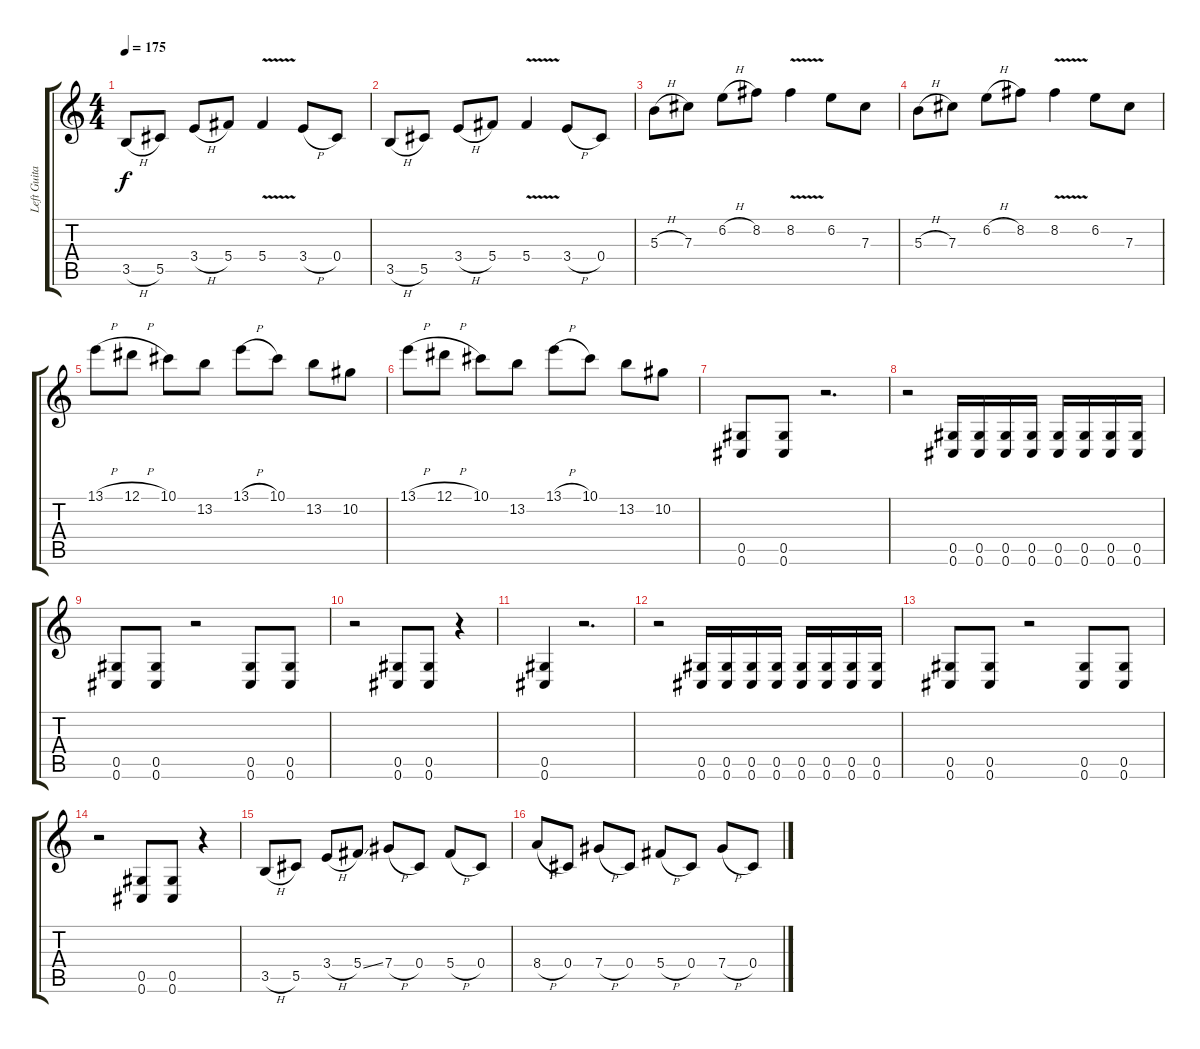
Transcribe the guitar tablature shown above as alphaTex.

\track ("Left Guitar" "Left Guita") {instrument distortionguitar}
\staff {score tabs}
\tuning (Eb4 Bb3 Gb3 Db3 Ab2 Db2) {hide}
\ts (4 4)
\tempo 175
\clef g2
\ks c
3.5{h}.8{dy f} 5.5.8 3.4{h}.8 5.4.8 5.4{v}.4 3.4{h}.8 0.4.8 |
3.5{h}.8 5.5.8 3.4{h}.8 5.4.8 5.4{v}.4 3.4{h}.8 0.4.8 |
5.3{h}.8 7.3.8 6.2{h}.8 8.2.8 8.2{v}.4 6.2.8 7.3.8 |
5.3{h}.8 7.3.8 6.2{h}.8 8.2.8 8.2{v}.4 6.2.8 7.3.8 |
13.1{h}.8 12.1{h}.8 10.1.8 13.2.8 13.1{h}.8 10.1.8 13.2.8 10.2.8 |
13.1{h}.8 12.1{h}.8 10.1.8 13.2.8 13.1{h}.8 10.1.8 13.2.8 10.2.8 |
(0.5 0.6).8 (0.5 0.6).8 r.2{d} |
r.2 (0.5 0.6).16 (0.5 0.6).16 (0.5 0.6).16 (0.5 0.6).16 (0.5 0.6).16 (0.5 0.6).16 (0.5 0.6).16 (0.5 0.6).16 |
(0.5 0.6).8 (0.5 0.6).8 r.2 (0.5 0.6).8 (0.5 0.6).8 |
r.2 (0.5 0.6).8 (0.5 0.6).8 r.4 |
(0.5 0.6).4 r.2{d} |
r.2 (0.5 0.6).16 (0.5 0.6).16 (0.5 0.6).16 (0.5 0.6).16 (0.5 0.6).16 (0.5 0.6).16 (0.5 0.6).16 (0.5 0.6).16 |
(0.5 0.6).8 (0.5 0.6).8 r.2 (0.5 0.6).8 (0.5 0.6).8 |
r.2 (0.5 0.6).8 (0.5 0.6).8 r.4 |
3.5{h}.8 5.5.8 3.4{h}.8 5.4{ss}.8 7.4{h}.8 0.4.8 5.4{h}.8 0.4.8 |
8.4{h}.8 0.4.8 7.4{h}.8 0.4.8 5.4{h}.8 0.4.8 7.4{h}.8 0.4.8
